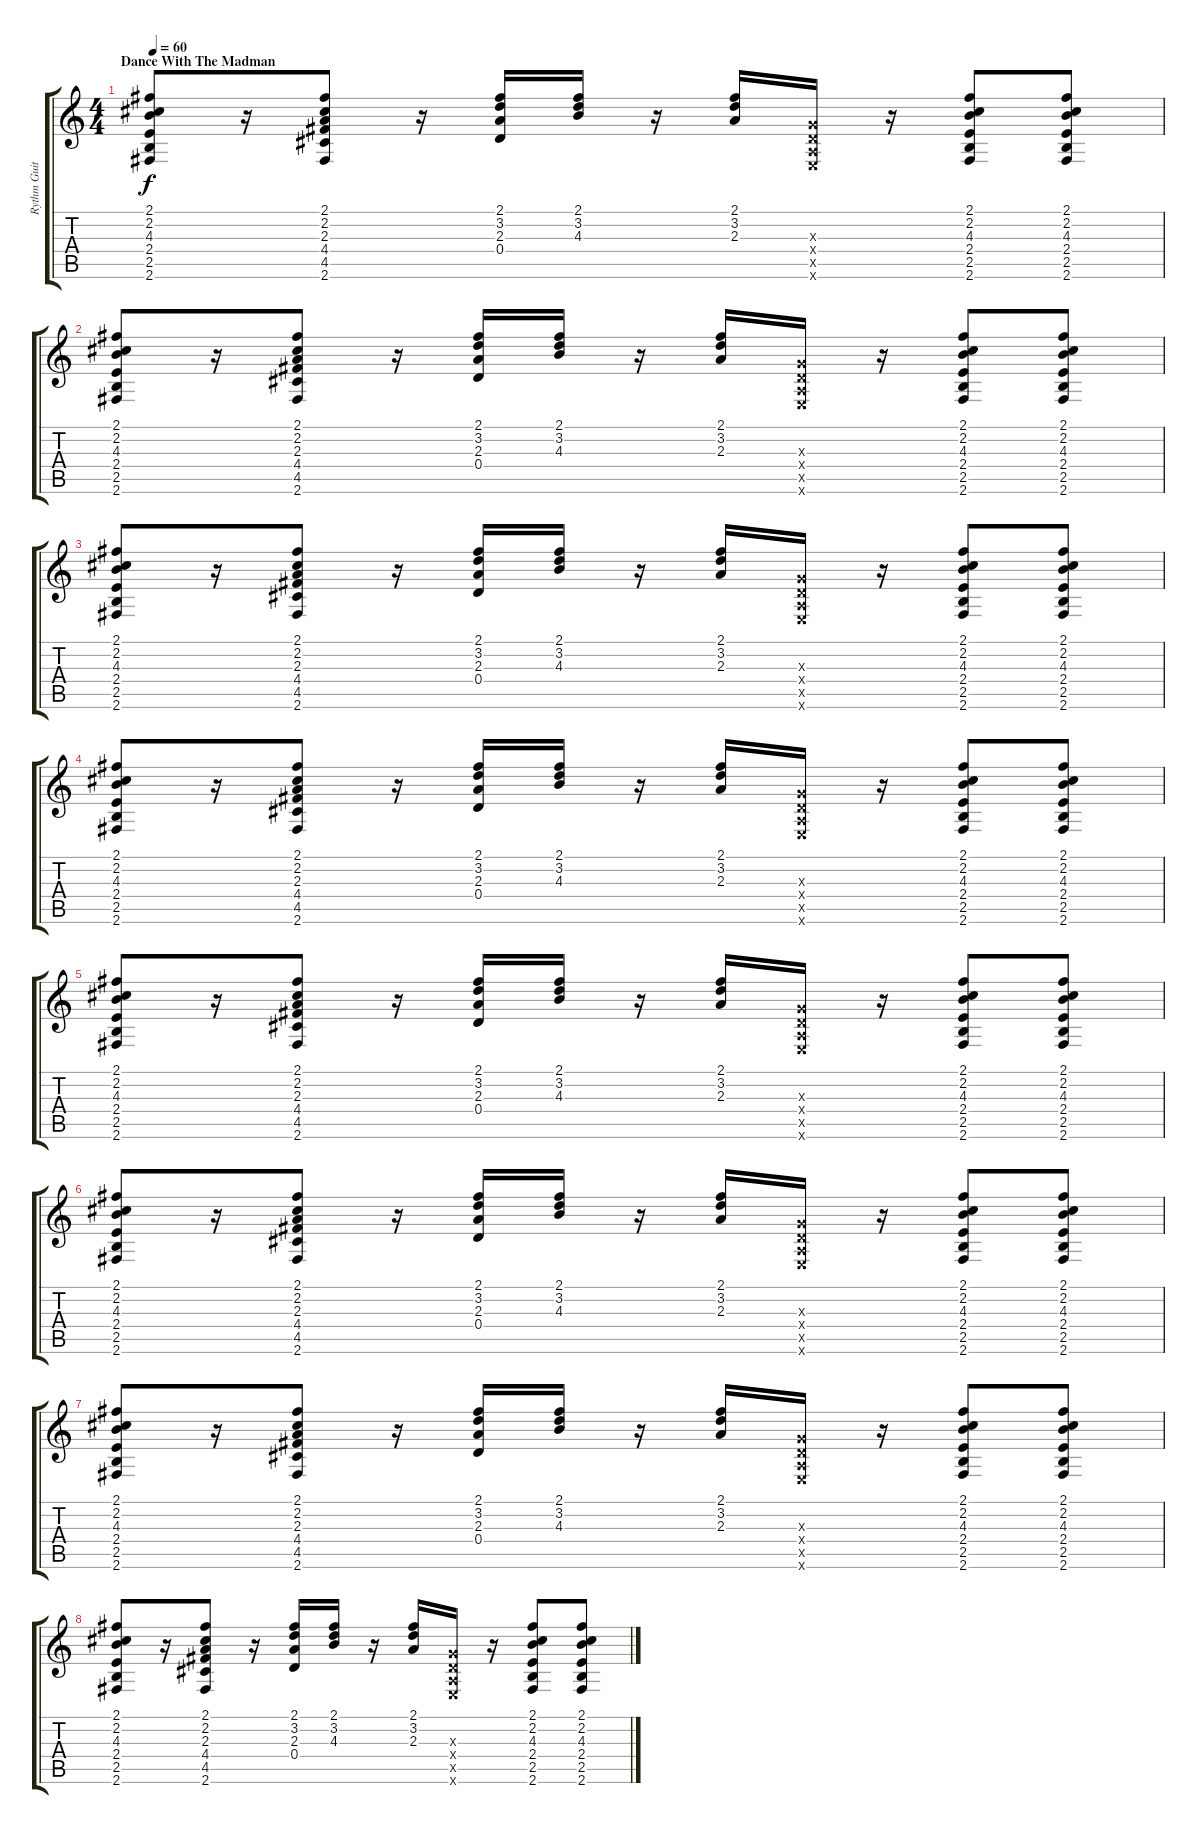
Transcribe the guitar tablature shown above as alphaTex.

\track ("Rythm Guitar" "Rythm Guit") {instrument electricguitarjazz}
\staff {score tabs}
\tuning (E4 B3 G3 D3 A2 E2) {hide}
\ts (4 4)
\section ("" "Dance With The Madman")
\tempo 60
\clef g2
\ks c
(2.1 2.2 4.3 2.4 2.5 2.6).8{dy f} r.16 (2.1 2.2 2.3 4.4 4.5 2.6).8 r.16 (2.1 3.2 2.3 0.4).16 (2.1 3.2 4.3).16 r.16 (2.1 3.2 2.3).16 (0.3{x} 0.4{x} 0.5{x} 0.6{x}).16 r.16 (2.1 2.2 4.3 2.4 2.5 2.6).8 (2.1 2.2 4.3 2.4 2.5 2.6).8 |
(2.1 2.2 4.3 2.4 2.5 2.6).8 r.16 (2.1 2.2 2.3 4.4 4.5 2.6).8 r.16 (2.1 3.2 2.3 0.4).16 (2.1 3.2 4.3).16 r.16 (2.1 3.2 2.3).16 (0.3{x} 0.4{x} 0.5{x} 0.6{x}).16 r.16 (2.1 2.2 4.3 2.4 2.5 2.6).8 (2.1 2.2 4.3 2.4 2.5 2.6).8 |
(2.1 2.2 4.3 2.4 2.5 2.6).8 r.16 (2.1 2.2 2.3 4.4 4.5 2.6).8 r.16 (2.1 3.2 2.3 0.4).16 (2.1 3.2 4.3).16 r.16 (2.1 3.2 2.3).16 (0.3{x} 0.4{x} 0.5{x} 0.6{x}).16 r.16 (2.1 2.2 4.3 2.4 2.5 2.6).8 (2.1 2.2 4.3 2.4 2.5 2.6).8 |
(2.1 2.2 4.3 2.4 2.5 2.6).8 r.16 (2.1 2.2 2.3 4.4 4.5 2.6).8 r.16 (2.1 3.2 2.3 0.4).16 (2.1 3.2 4.3).16 r.16 (2.1 3.2 2.3).16 (0.3{x} 0.4{x} 0.5{x} 0.6{x}).16 r.16 (2.1 2.2 4.3 2.4 2.5 2.6).8 (2.1 2.2 4.3 2.4 2.5 2.6).8 |
(2.1 2.2 4.3 2.4 2.5 2.6).8 r.16 (2.1 2.2 2.3 4.4 4.5 2.6).8 r.16 (2.1 3.2 2.3 0.4).16 (2.1 3.2 4.3).16 r.16 (2.1 3.2 2.3).16 (0.3{x} 0.4{x} 0.5{x} 0.6{x}).16 r.16 (2.1 2.2 4.3 2.4 2.5 2.6).8 (2.1 2.2 4.3 2.4 2.5 2.6).8 |
(2.1 2.2 4.3 2.4 2.5 2.6).8 r.16 (2.1 2.2 2.3 4.4 4.5 2.6).8 r.16 (2.1 3.2 2.3 0.4).16 (2.1 3.2 4.3).16 r.16 (2.1 3.2 2.3).16 (0.3{x} 0.4{x} 0.5{x} 0.6{x}).16 r.16 (2.1 2.2 4.3 2.4 2.5 2.6).8 (2.1 2.2 4.3 2.4 2.5 2.6).8 |
(2.1 2.2 4.3 2.4 2.5 2.6).8 r.16 (2.1 2.2 2.3 4.4 4.5 2.6).8 r.16 (2.1 3.2 2.3 0.4).16 (2.1 3.2 4.3).16 r.16 (2.1 3.2 2.3).16 (0.3{x} 0.4{x} 0.5{x} 0.6{x}).16 r.16 (2.1 2.2 4.3 2.4 2.5 2.6).8 (2.1 2.2 4.3 2.4 2.5 2.6).8 |
(2.1 2.2 4.3 2.4 2.5 2.6).8 r.16 (2.1 2.2 2.3 4.4 4.5 2.6).8 r.16 (2.1 3.2 2.3 0.4).16 (2.1 3.2 4.3).16 r.16 (2.1 3.2 2.3).16 (0.3{x} 0.4{x} 0.5{x} 0.6{x}).16 r.16 (2.1 2.2 4.3 2.4 2.5 2.6).8 (2.1 2.2 4.3 2.4 2.5 2.6).8
